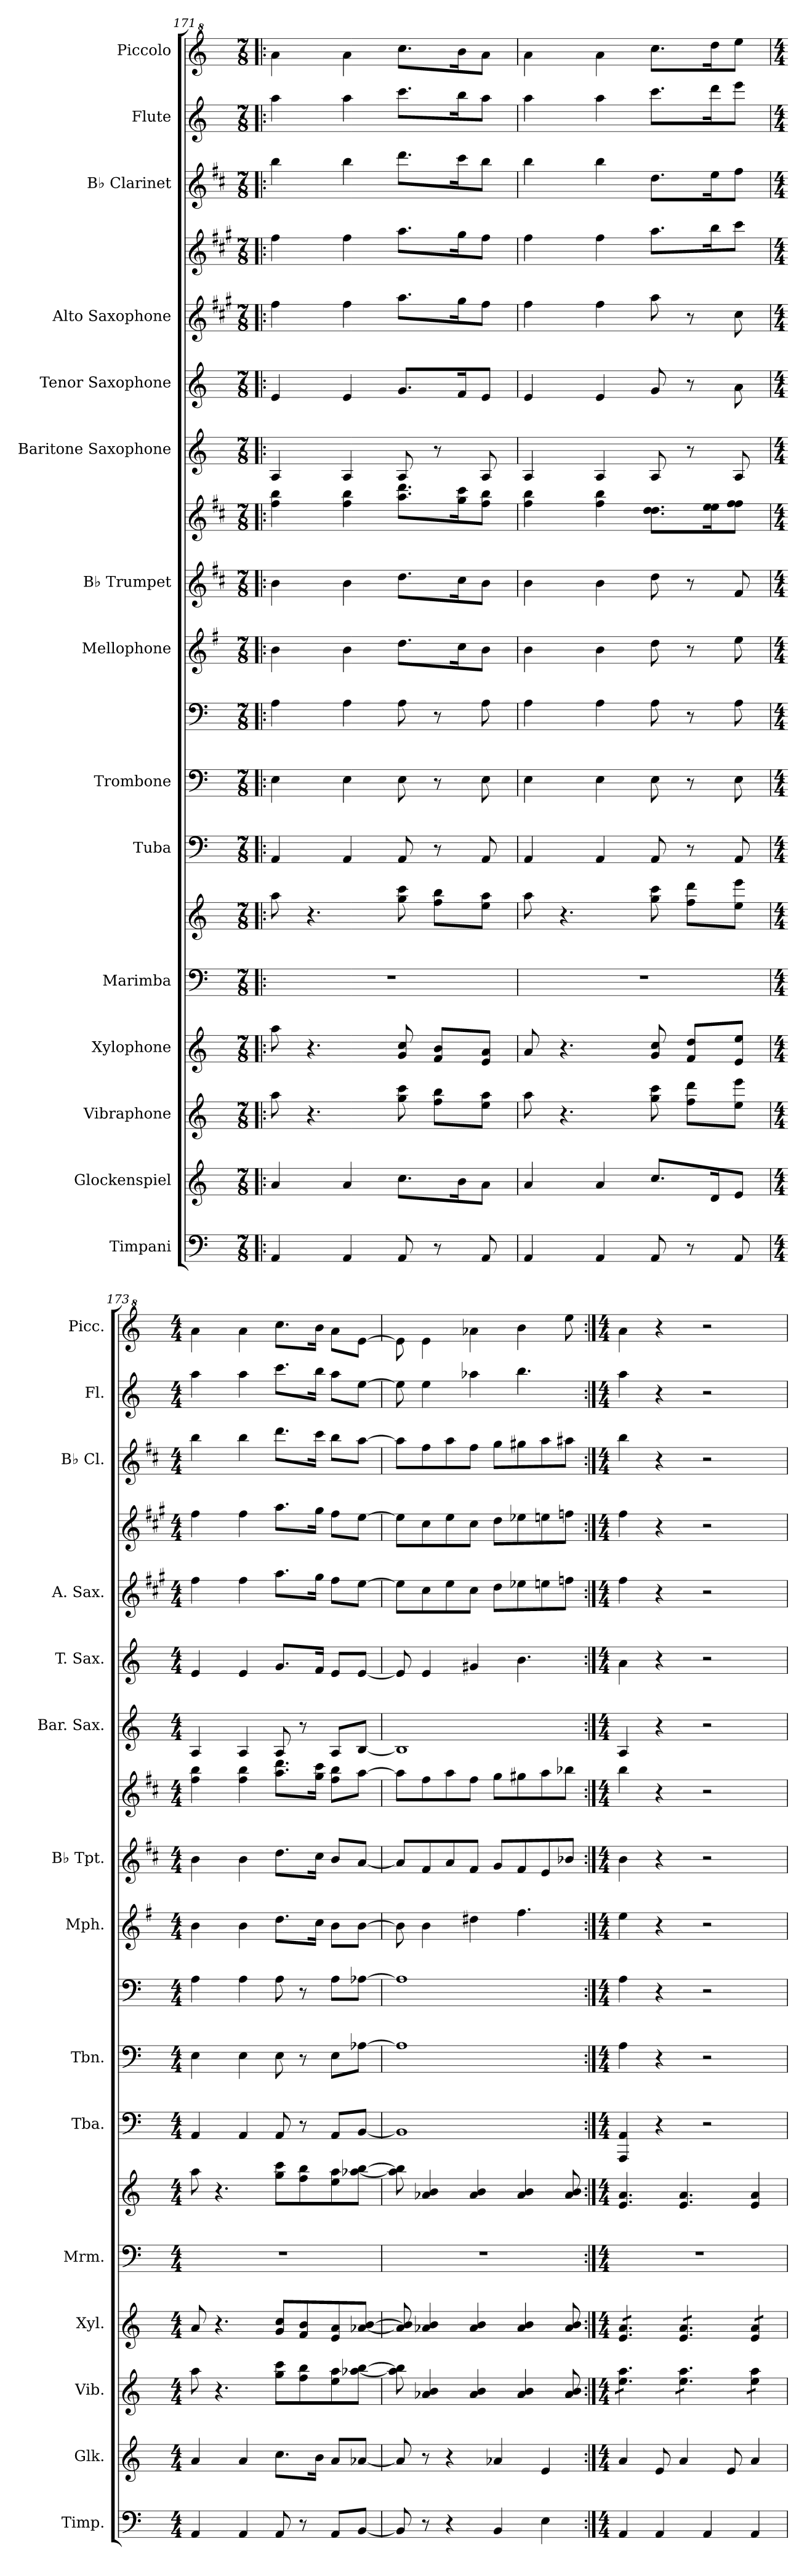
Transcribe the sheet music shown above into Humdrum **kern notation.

**kern	**kern	**kern	**kern	**kern	**kern	**kern	**kern	**kern	**kern	**kern	**kern	**kern	**kern	**kern	**kern	**kern	**kern	**kern
*part15	*part14	*part13	*part12	*part11	*part11	*part10	*part9	*part9	*part8	*part7	*part7	*part6	*part5	*part4	*part4	*part3	*part2	*part1
*staff19	*staff18	*staff17	*staff16	*staff15	*staff14	*staff13	*staff12	*staff11	*staff10	*staff9	*staff8	*staff7	*staff6	*staff5	*staff4	*staff3	*staff2	*staff1
*I"Timpani	*I"Glockenspiel	*I"Vibraphone	*I"Xylophone	*I"Marimba	*	*I"Tuba	*I"Trombone	*	*I"Mellophone	*I"B♭ Trumpet	*	*I"Baritone Saxophone	*I"Tenor Saxophone	*I"Alto Saxophone	*	*I"B♭ Clarinet	*I"Flute	*I"Piccolo
*I'Timp.	*I'Glk.	*I'Vib.	*I'Xyl.	*I'Mrm.	*	*I'Tba.	*I'Tbn.	*	*I'Mph.	*I'B♭ Tpt.	*	*I'Bar. Sax.	*I'T. Sax.	*I'A. Sax.	*	*I'B♭ Cl.	*I'Fl.	*I'Picc.
*clefF4	*clefG2	*clefG2	*clefG2	*clefF4	*clefG2	*clefF4	*clefF4	*clefF4	*clefG2	*clefG2	*clefG2	*clefG2	*clefG2	*clefG2	*clefG2	*clefG2	*clefG2	*clefG^2
*	*ITrd-14c-24	*	*ITrd-7c-12	*	*	*	*	*	*ITrd4c7	*ITrd1c2	*ITrd1c2	*ITrd12c21	*ITrd8c14	*ITrd5c9	*ITrd5c9	*ITrd1c2	*	*ITrd-7c-12
*k[]	*k[]	*k[]	*k[]	*k[]	*k[]	*k[]	*k[]	*k[]	*k[]	*k[]	*k[]	*k[]	*k[]	*k[]	*k[]	*k[]	*k[]	*k[]
*M7/8	*M7/8	*M7/8	*M7/8	*M7/8	*M7/8	*M7/8	*M7/8	*M7/8	*M7/8	*M7/8	*M7/8	*M7/8	*M7/8	*M7/8	*M7/8	*M7/8	*M7/8	*M7/8
=171!|:	=171!|:	=171!|:	=171!|:	=171!|:	=171!|:	=171!|:	=171!|:	=171!|:	=171!|:	=171!|:	=171!|:	=171!|:	=171!|:	=171!|:	=171!|:	=171!|:	=171!|:	=171!|:
4AA/	4aaa/	8aa\	8aaa\	2..r	8aa\	4AA/	4E\	4A\	4e\	4a\	4ee\ 4aa\	4AA/	4E/	4a\	4a\	4aa\	4aa\	4aaa\
.	.	4.r	4.r	.	4.r	.	.	.	.	.	.	.	.	.	.	.	.	.
4AA/	4aaa/	.	.	.	.	4AA/	4E\	4A\	4e\	4a\	4ee\ 4aa\	4AA/	4E/	4a\	4a\	4aa\	4aa\	4aaa\
8AA/	8.cccc\L	8gg\ 8ccc\	8gg/ 8ccc/	.	8gg\ 8ccc\	8AA/	8E\	8A\	8.g\L	8.cc\L	8.gg\ 8.ccc\L	8AA/	8.G/L	8.cc\L	8.cc\L	8.ccc\L	8.ccc\L	8.cccc\L
8r	.	8ff\ 8bb\L	8ff/ 8bb/L	.	8ff\ 8bb\L	8r	8r	8r	.	.	.	8r	.	.	.	.	.	.
.	16bbb\K	.	.	.	.	.	.	.	16f\K	16b\K	16ff\ 16bb\K	.	16F/K	16b\K	16b\K	16bb\K	16bb\K	16bbb\K
8AA/	8aaa\J	8ee\ 8aa\J	8ee/ 8aa/J	.	8ee\ 8aa\J	8AA/	8E\	8A\	8e\J	8a\J	8ee\ 8aa\J	8AA/	8E/J	8a\J	8a\J	8aa\J	8aa\J	8aaa\J
=172	=172	=172	=172	=172	=172	=172	=172	=172	=172	=172	=172	=172	=172	=172	=172	=172	=172	=172
4AA/	4aaa/	8aa\	8aa/	2..r	8aa\	4AA/	4E\	4A\	4e\	4a\	4ee\ 4aa\	4AA/	4E/	4a\	4a\	4aa\	4aa\	4aaa\
.	.	4.r	4.r	.	4.r	.	.	.	.	.	.	.	.	.	.	.	.	.
4AA/	4aaa/	.	.	.	.	4AA/	4E\	4A\	4e\	4a\	4ee\ 4aa\	4AA/	4E/	4a\	4a\	4aa\	4aa\	4aaa\
8AA/	8.cccc/L	8gg\ 8ccc\	8gg/ 8ccc/	.	8gg\ 8ccc\	8AA/	8E\	8A\	8g\	8cc\	8.cc\ 8.cc\L	8AA/	8G/	8cc\	8.cc\L	8.cc\L	8.ccc\L	8.cccc\L
8r	.	8ff\ 8ddd\L	8ff/ 8ddd/L	.	8ff\ 8ddd\L	8r	8r	8r	8r	8r	.	8r	8r	8r	.	.	.	.
.	16ddd/K	.	.	.	.	.	.	.	.	.	16dd\ 16dd\K	.	.	.	16dd\K	16dd\K	16ddd\K	16dddd\K
8AA/	8eee/J	8ee\ 8eee\J	8ee/ 8eee/J	.	8ee\ 8eee\J	8AA/	8E\	8A\	8a\	8e/	8ee\ 8ee\J	8AA/	8A\	8e\	8ee\J	8ee\J	8eee\J	8eeee\J
!!LO:PB:g=z
=173	=173	=173	=173	=173	=173	=173	=173	=173	=173	=173	=173	=173	=173	=173	=173	=173	=173	=173
*M4/4	*M4/4	*M4/4	*M4/4	*M4/4	*M4/4	*M4/4	*M4/4	*M4/4	*M4/4	*M4/4	*M4/4	*M4/4	*M4/4	*M4/4	*M4/4	*M4/4	*M4/4	*M4/4
4AA/	4aaa/	8aa\	8aa/	1r	8aa\	4AA/	4E\	4A\	4e\	4a\	4ee\ 4aa\	4AA/	4E/	4a\	4a\	4aa\	4aa\	4aaa\
.	.	4.r	4.r	.	4.r	.	.	.	.	.	.	.	.	.	.	.	.	.
4AA/	4aaa/	.	.	.	.	4AA/	4E\	4A\	4e\	4a\	4ee\ 4aa\	4AA/	4E/	4a\	4a\	4aa\	4aa\	4aaa\
8AA/	8.cccc\L	8gg\ 8ccc\L	8gg/ 8ccc/L	.	8gg\ 8ccc\L	8AA/	8E\	8A\	8.g\L	8.cc\L	8.gg\ 8.ccc\L	8AA/	8.G/L	8.cc\L	8.cc\L	8.ccc\L	8.ccc\L	8.cccc\L
8r	.	8ff\ 8bb\	8ff/ 8bb/	.	8ff\ 8bb\	8r	8r	8r	.	.	.	8r	.	.	.	.	.	.
.	16bbb\Jk	.	.	.	.	.	.	.	16f\Jk	16b\Jk	16ff\ 16bb\Jk	.	16F/Jk	16b\Jk	16b\Jk	16bb\Jk	16bb\Jk	16bbb\Jk
8AA/L	8aaa/L	8ee\ 8aa\	8ee/ 8aa/	.	8ee\ 8aa\	8AA/L	8E\L	8A\L	8e\L	8a/L	8ee\ 8aa\L	8AA/L	8E/L	8a\L	8a\L	8aa\L	8aa\L	8aaa\L
[8BB/J	[8aaa-X/J	[8aa-X\ [8bb\J	[8aa-X/ [8bb/J	.	[8aa-X\ [8bb\J	[8BB/J	[8A-X\J	[8A-X\J	[8e\J	[8g/J	[8gg\J	[8BB/J	[8E/J	[8g\J	[8g\J	[8gg\J	[8ee\J	[8eee\J
=174	=174	=174	=174	=174	=174	=174	=174	=174	=174	=174	=174	=174	=174	=174	=174	=174	=174	=174
8BB/]	8aaa-/]	8aa-\] 8bb\]	8aa-/] 8bb/]	1r	8aa-\] 8bb\]	1BB]	1A-]	1A-]	8e\]	8g/L]	8gg\L]	1BB]	8E/]	8g\L]	8g\L]	8gg\L]	8ee\]	8eee\]
8r	8r	4a-X/ 4b/	4aa-X/ 4bb/	.	4a-X/ 4b/	.	.	.	4e\	8e/	8ee\	.	4E/	8e\	8e\	8ee\	4ee\	4eee\
4r	4r	.	.	.	.	.	.	.	.	8g/	8gg\	.	.	8g\	8g\	8gg\	.	.
.	.	4a-/ 4b/	4aa-/ 4bb/	.	4a-/ 4b/	.	.	.	4g#X\	8e/J	8ee\J	.	4G#X/	8e\J	8e\J	8ee\J	4aa-X\	4aaa-X\
4BB/	4aaa-X/	.	.	.	.	.	.	.	.	8f/L	8ff\L	.	.	8f\L	8f\L	8ff\L	.	.
.	.	4a-/ 4b/	4aa-/ 4bb/	.	4a-/ 4b/	.	.	.	4.b\	8e/	8ff#X\	.	4.B\	8g-X\	8g-X\	8ff#X\	4.bb\	4bbb\
4E\	4eee/	.	.	.	.	.	.	.	.	8d/	8gg\	.	.	8gn\	8gn\	8gg\	.	.
.	.	8a-/ 8b/	8aa-/ 8bb/	.	8a-/ 8b/	.	.	.	.	8a-X/J	8aa-X\J	.	.	8a-X\J	8a-X\J	8gg#X\J	.	8eeee\
=175:|!	=175:|!	=175:|!	=175:|!	=175:|!	=175:|!	=175:|!	=175:|!	=175:|!	=175:|!	=175:|!	=175:|!	=175:|!	=175:|!	=175:|!	=175:|!	=175:|!	=175:|!	=175:|!
*M4/4	*M4/4	*M4/4	*M4/4	*M4/4	*M4/4	*M4/4	*M4/4	*M4/4	*M4/4	*M4/4	*M4/4	*M4/4	*M4/4	*M4/4	*M4/4	*M4/4	*M4/4	*M4/4
*	*	*	*	*	*	*	*	*	*	*	*	*	*	*	*	*	*	*MM172
*	*	*tremolo	*	*	*	*	*	*	*	*	*	*	*	*	*	*	*	*
*	*	*	*tremolo	*	*	*	*	*	*	*	*	*	*	*	*	*	*	*
4AA/	4aaa/	8ee\ 8aa\L	8ee/ 8aa/L	1r	4.e/ 4.a/	4AAA/ 4AA/	4A\	4A\	4a\	4a\	4aa\	4AA/	4A\	4a\	4a\	4aa\	4aa\	4aaa\
.	.	8ee\ 8aa\	8ee/ 8aa/	.	.	.	.	.	.	.	.	.	.	.	.	.	.	.
4AA/	8eee/	8ee\ 8aa\J	8ee/ 8aa/J	.	.	4r	4r	4r	4r	4r	4r	4r	4r	4r	4r	4r	4r	4r
.	4aaa/	8ee\ 8aa\L	8ee/ 8aa/L	.	4.e/ 4.a/	.	.	.	.	.	.	.	.	.	.	.	.	.
4AA/	.	8ee\ 8aa\	8ee/ 8aa/	.	.	2r	2r	2r	2r	2r	2r	2r	2r	2r	2r	2r	2r	2r
.	8eee/	8ee\ 8aa\J	8ee/ 8aa/J	.	.	.	.	.	.	.	.	.	.	.	.	.	.	.
4AA/	4aaa/	8ee\ 8aa\L	8ee/ 8aa/L	.	4e/ 4a/	.	.	.	.	.	.	.	.	.	.	.	.	.
.	.	8ee\ 8aa\J	8ee/ 8aa/J	.	.	.	.	.	.	.	.	.	.	.	.	.	.	.
*	*	*	*Xtremolo	*	*	*	*	*	*	*	*	*	*	*	*	*	*	*
*	*	*Xtremolo	*	*	*	*	*	*	*	*	*	*	*	*	*	*	*	*
=	=	=	=	=	=	=	=	=	=	=	=	=	=	=	=	=	=	=
*-	*-	*-	*-	*-	*-	*-	*-	*-	*-	*-	*-	*-	*-	*-	*-	*-	*-	*-
